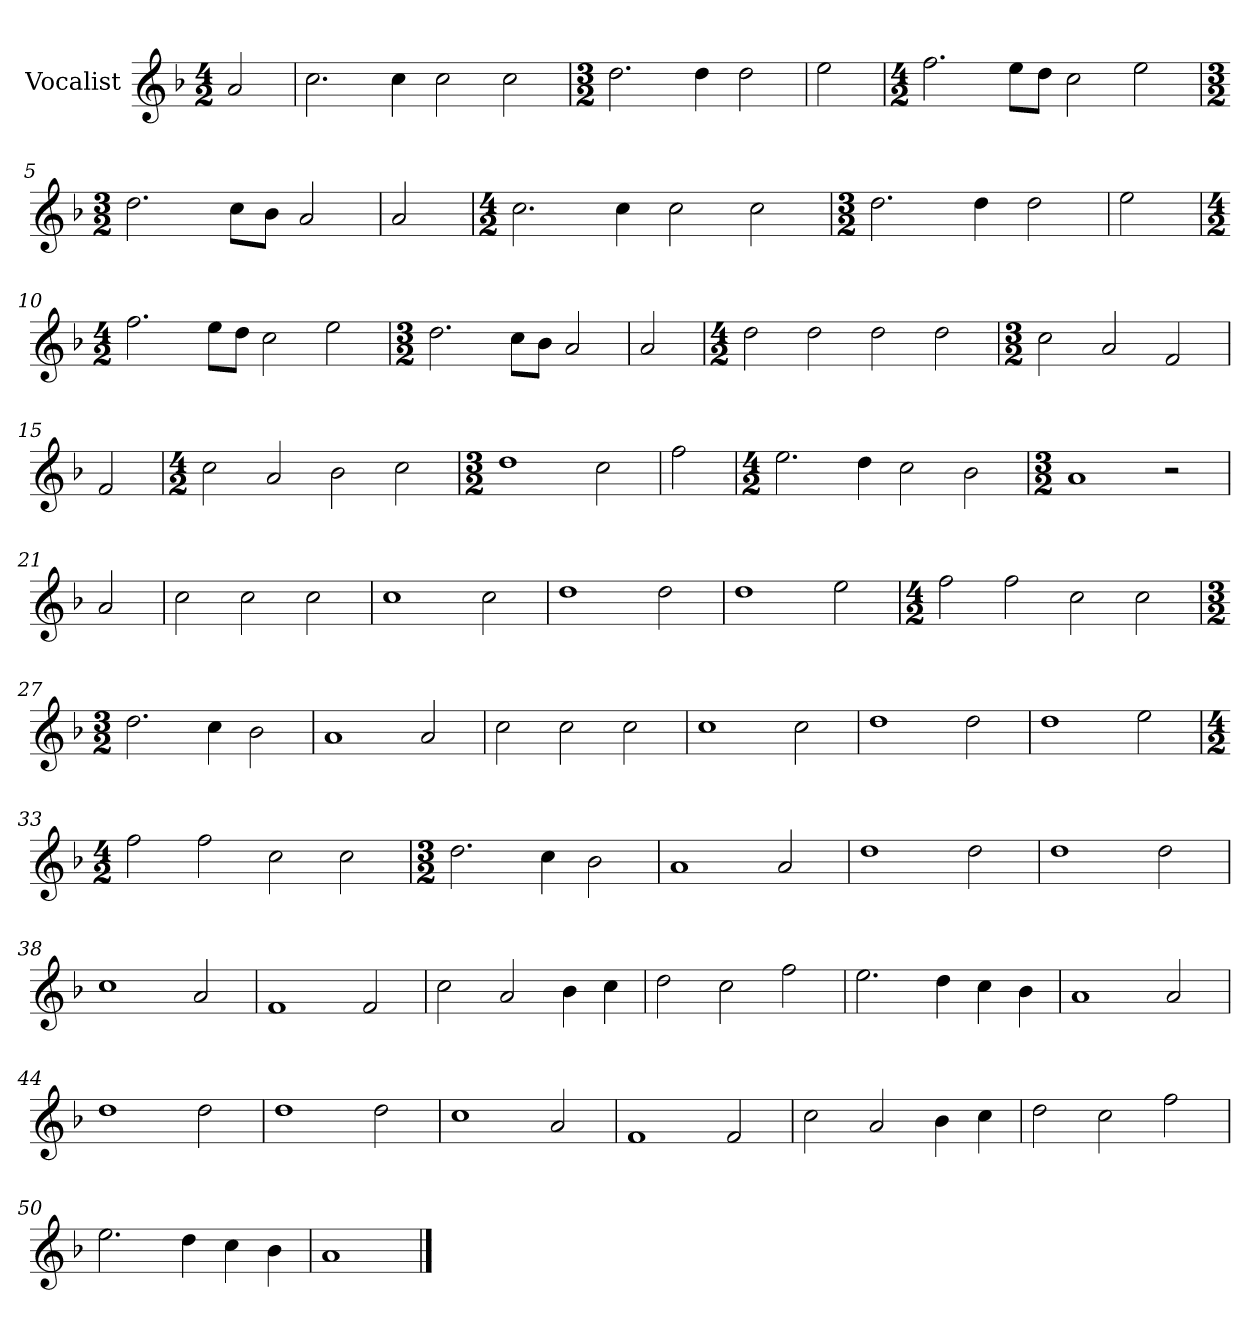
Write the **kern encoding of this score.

**kern
*part1
*staff1
*I"Vocalist
*k[b-]
*F:
*M4/2
=
2a
=1
2.cc
4cc
2cc
2cc
=2
*M3/2
2.dd
4dd
2dd
=3
2ee
=4
*M4/2
2.ff
8eeL
8ddJ
2cc
2ee
=5
*M3/2
2.dd
8ccL
8b-J
2a
=6
2a
=7
*M4/2
2.cc
4cc
2cc
2cc
=8
*M3/2
2.dd
4dd
2dd
=9
2ee
=10
*M4/2
2.ff
8eeL
8ddJ
2cc
2ee
=11
*M3/2
2.dd
8ccL
8b-J
2a
=12
2a
=13
*M4/2
2dd
2dd
2dd
2dd
=14
*M3/2
2cc
2a
2f
=15
2f
=16
*M4/2
2cc
2a
2b-
2cc
=17
*M3/2
1dd
2cc
=18
2ff
=19
*M4/2
2.ee
4dd
2cc
2b-
=20
*M3/2
1a
2r
=21
2a
=22
2cc
2cc
2cc
=23
1cc
2cc
=24
1dd
2dd
=25
1dd
2ee
=26
*M4/2
2ff
2ff
2cc
2cc
=27
*M3/2
2.dd
4cc
2b-
=28
1a
2a
=29
2cc
2cc
2cc
=30
1cc
2cc
=31
1dd
2dd
=32
1dd
2ee
=33
*M4/2
2ff
2ff
2cc
2cc
=34
*M3/2
2.dd
4cc
2b-
=35
1a
2a
=36
1dd
2dd
=37
1dd
2dd
=38
1cc
2a
=39
1f
2f
=40
2cc
2a
4b-
4cc
=41
2dd
2cc
2ff
=42
2.ee
4dd
4cc
4b-
=43
1a
2a
=44
1dd
2dd
=45
1dd
2dd
=46
1cc
2a
=47
1f
2f
=48
2cc
2a
4b-
4cc
=49
2dd
2cc
2ff
=50
2.ee
4dd
4cc
4b-
=51
1a
==
*-
